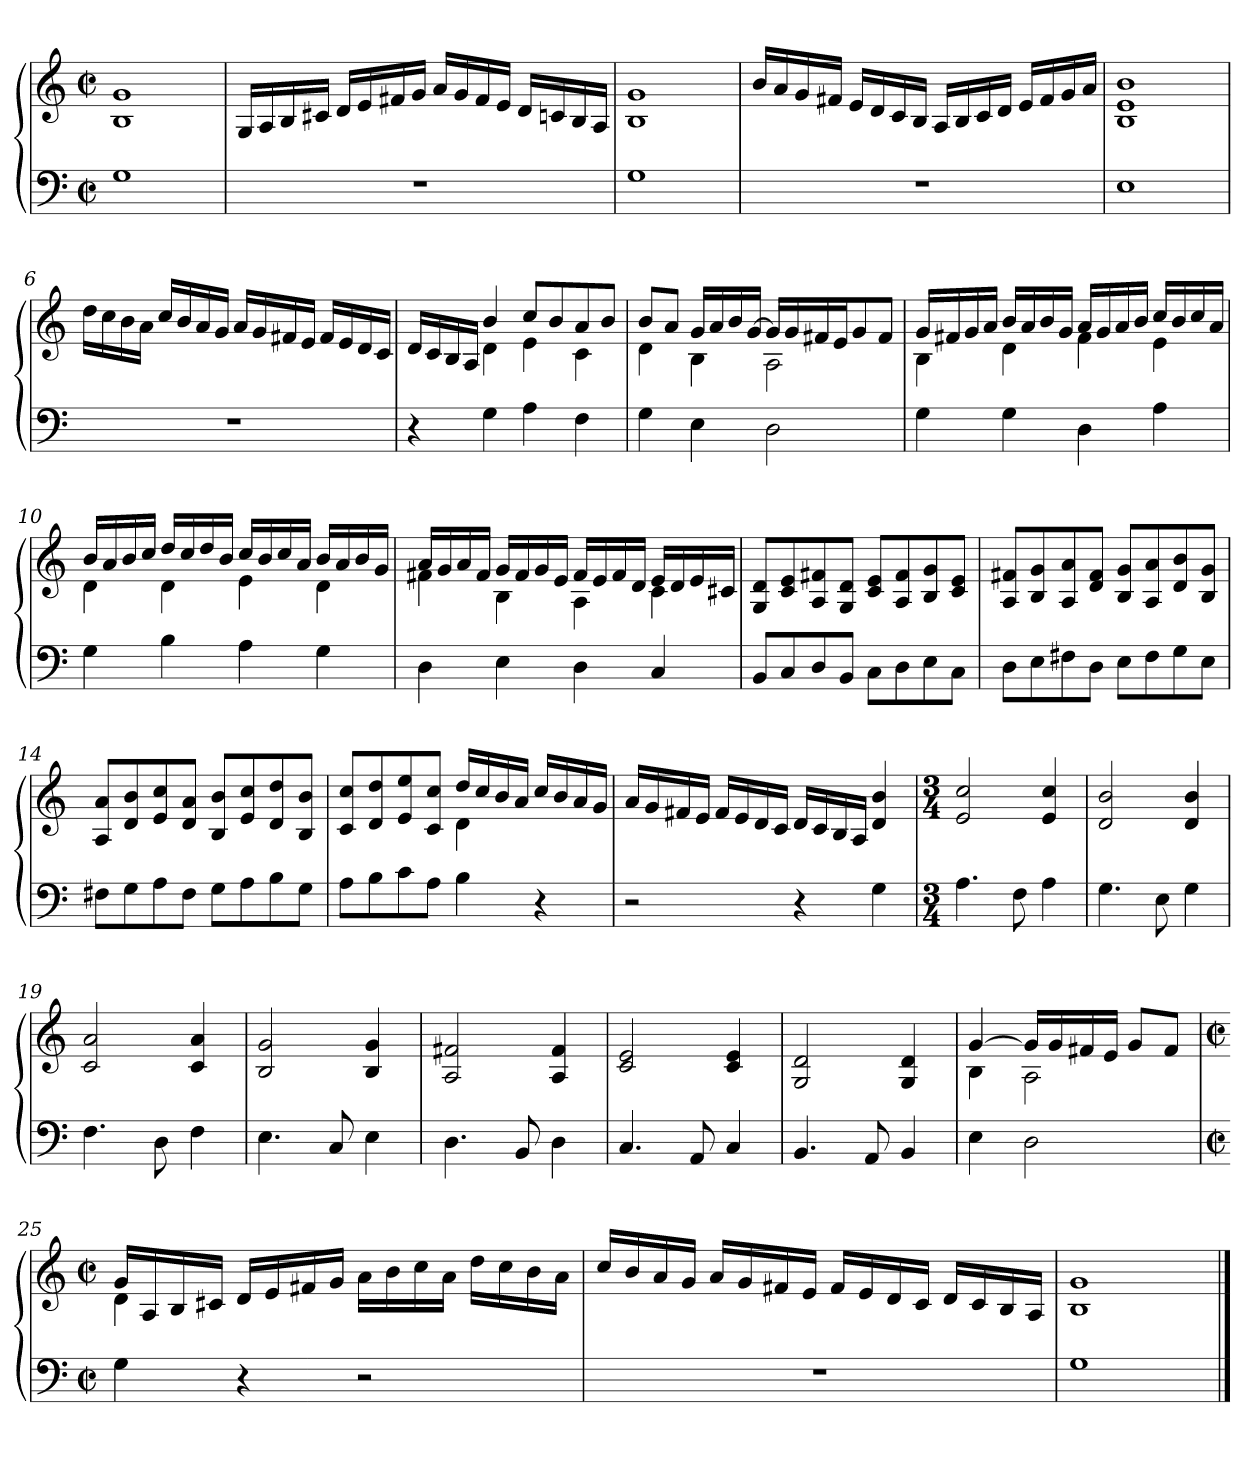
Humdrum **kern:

**kern	**kern
*part1	*part1
*staff2	*staff1
*clefF4	*clefG2
*k[]	*k[]
*M2/2	*M2/2
*met(c|)	*met(c|)
=1	=1
1G	1B 1g
=2	=2
1r	16G/LL
.	16A/
.	16B/
.	16c#X/JJ
.	16d/LL
.	16e/
.	16f#X/
.	16g/JJ
.	16a/LL
.	16g/
.	16f#/
.	16e/JJ
.	16d/LL
.	16cn/
.	16B/
.	16A/JJ
=3	=3
1G	1B 1g
=4	=4
1r	16b/LL
.	16a/
.	16g/
.	16f#X/JJ
.	16e/LL
.	16d/
.	16c/
.	16B/JJ
.	16A/LL
.	16B/
.	16c/
.	16d/JJ
.	16e/LL
.	16f#/
.	16g/
.	16a/JJ
!!LO:LB:g=z
=5	=5
1E	1B 1e 1b
=6	=6
1r	16dd\LL
.	16cc\
.	16b\
.	16a\JJ
.	16cc/LL
.	16b/
.	16a/
.	16g/JJ
.	16a/LL
.	16g/
.	16f#X/
.	16e/JJ
.	16f#/LL
.	16e/
.	16d/
.	16c/JJ
=7	=7
*	*^
4r	16d/LL	4ryy
.	16c/	.
.	16B/	.
.	16A/JJ	.
4G\	4b/	4d\
4A\	8cc/L	4e\
.	8b/	.
4F\	8a/	4c\
.	8b/J	.
!!LO:LB:g=z	!!
=8	=8	=8
4G\	8b/L	4d\
.	8a/J	.
4E\	16g/LL	4B\
.	16a/	.
.	16b/	.
.	[16g/JJ	.
2D\	16g/LL]	2A\
.	16g/	.
.	16f#X/	.
.	16e/J	.
.	8g/	.
.	8f#/J	.
=9	=9	=9
4G\	16g/LL	4B\
.	16f#X/	.
.	16g/	.
.	16a/JJ	.
4G\	16b/LL	4d\
.	16a/	.
.	16b/	.
.	16g/JJ	.
4D\	16a/LL	4f#\
.	16g/	.
.	16a/	.
.	16b/JJ	.
4A\	16cc/LL	4e\
.	16b/	.
.	16cc/	.
.	16a/JJ	.
!!LO:LB:g=z	!!
=10	=10	=10
4G\	16b/LL	4d\
.	16a/	.
.	16b/	.
.	16cc/JJ	.
4B\	16dd/LL	4d\
.	16cc/	.
.	16dd/	.
.	16b/JJ	.
4A\	16cc/LL	4e\
.	16b/	.
.	16cc/	.
.	16a/JJ	.
4G\	16b/LL	4d\
.	16a/	.
.	16b/	.
.	16g/JJ	.
=11	=11	=11
4D\	16a/LL	4f#X\
.	16g/	.
.	16a/	.
.	16f#/JJ	.
4E\	16g/LL	4B\
.	16f#/	.
.	16g/	.
.	16e/JJ	.
4D\	16f#/LL	4A\
.	16e/	.
.	16f#/	.
.	16d/JJ	.
4C/	16e/LL	4c\
.	16d/	.
.	16e/	.
.	16c#X/JJ	.
*	*v	*v
!!LO:LB:g=z
=12	=12
8BB/L	8G/ 8d/L
8C/	8c/ 8e/
8D/	8A/ 8f#X/
8BB/J	8G/ 8d/J
8C\L	8c/ 8e/L
8D\	8A/ 8f#/
8E\	8B/ 8g/
8C\J	8c/ 8e/J
=13	=13
8D\L	8A/ 8f#X/L
8E\	8B/ 8g/
8F#X\	8A/ 8a/
8D\J	8d/ 8f#/J
8E\L	8B/ 8g/L
8F#\	8A/ 8a/
8G\	8d/ 8b/
8E\J	8B/ 8g/J
=14	=14
8F#X\L	8A/ 8a/L
8G\	8d/ 8b/
8A\	8e/ 8cc/
8F#\J	8d/ 8a/J
8G\L	8B/ 8b/L
8A\	8e/ 8cc/
8B\	8d/ 8dd/
8G\J	8B/ 8b/J
!!LO:PB:g=z
=15	=15
*	*^
8A\L	8c/ 8cc/L	2ryy
8B\	8d/ 8dd/	.
8c\	8e/ 8ee/	.
8A\J	8c/ 8cc/J	.
4B\	16dd/LL	4d\
.	16cc/	.
.	16b/	.
.	16a/JJ	.
4r	16cc/LL	4ryy
.	16b/	.
.	16a/	.
.	16g/JJ	.
*	*v	*v
=16	=16
2r	16a/LL
.	16g/
.	16f#X/
.	16e/JJ
.	16f#/LL
.	16e/
.	16d/
.	16c/JJ
4r	16d/LL
.	16c/
.	16B/
.	16A/JJ
4G\	4d/ 4b/
=17	=17
*M3/4	*M3/4
4.A\	2e/ 2cc/
8F\	.
4A\	4e/ 4cc/
!!LO:LB:g=z
=18	=18
4.G\	2d/ 2b/
8E\	.
4G\	4d/ 4b/
=19	=19
4.F\	2c/ 2a/
8D\	.
4F\	4c/ 4a/
=20	=20
4.E\	2B/ 2g/
8C/	.
4E\	4B/ 4g/
=21	=21
4.D\	2A/ 2f#X/
8BB/	.
4D\	4A/ 4f#/
=22	=22
4.C/	2c/ 2e/
8AA/	.
4C/	4c/ 4e/
=23	=23
4.BB/	2G/ 2d/
8AA/	.
4BB/	4G/ 4d/
!!LO:LB:g=z
=24	=24
*	*^
4E\	[4g/	4B\
2D\	16g/LL]	2A\
.	16g/	.
.	16f#X/	.
.	16e/JJ	.
.	8g/L	.
.	8f#/J	.
=25	=25	=25
*M2/2	*M2/2	*
*met(c|)	*met(c|)	*
4G\	16g/LL	4d\
.	16A/	.
.	16B/	.
.	16c#X/JJ	.
4r	16d/LL	2.ryy
.	16e/	.
.	16f#X/	.
.	16g/JJ	.
2r	16a\LL	.
.	16b\	.
.	16cc\	.
.	16a\JJ	.
.	16dd\LL	.
.	16cc\	.
.	16b\	.
.	16a\JJ	.
*	*v	*v
!!LO:LB:g=z
=26	=26
1r	16cc/LL
.	16b/
.	16a/
.	16g/JJ
.	16a/LL
.	16g/
.	16f#X/
.	16e/JJ
.	16f#/LL
.	16e/
.	16d/
.	16c/JJ
.	16d/LL
.	16c/
.	16B/
.	16A/JJ
=27	=27
1G	1B 1g
==	==
*-	*-
